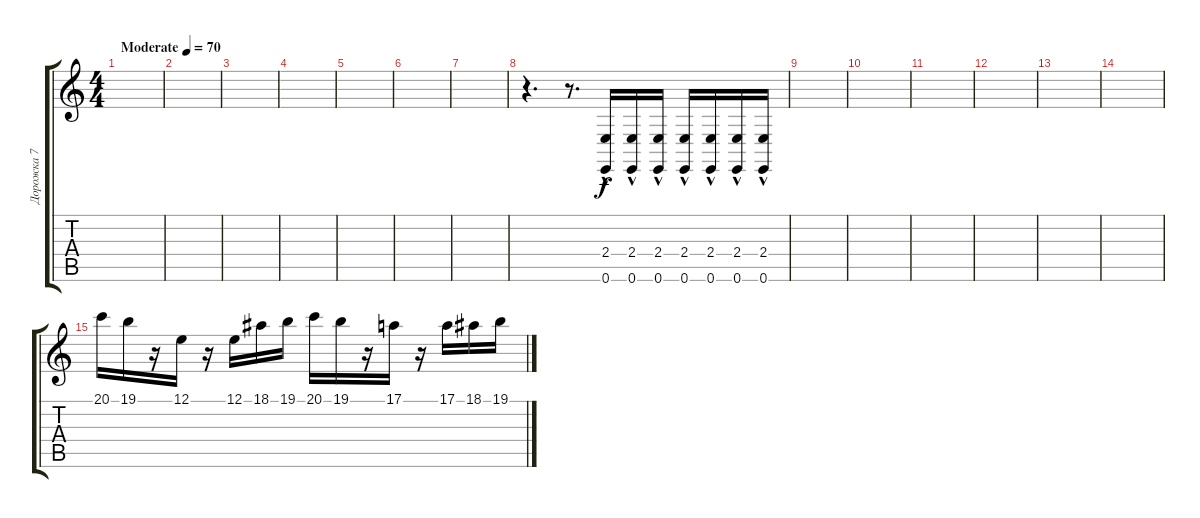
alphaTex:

\track ("Дорожка 7" "Дорожка 7") {instrument stringensemble1}
\staff {score tabs}
\tuning (E4 B3 G3 D3 A2 E2) {hide}
\ts (4 4)
\tempo (70 "Moderate")
\clef g2
\ks c
|
|
|
|
|
|
|
r.4{d} r.8{d} (2.4{hac} 0.6{hac}).16{volume 16 instrument gunshot} (2.4{hac} 0.6{hac}).16 (2.4{hac} 0.6{hac}).16 (2.4{hac} 0.6{hac}).16 (2.4{hac} 0.6{hac}).16 (2.4{hac} 0.6{hac}).16 (2.4{hac} 0.6{hac}).16 |
|
|
|
|
|
|
20.1.16{dy f volume 13 instrument orchestrahit} 19.1.16 r.16 12.1.16 r.16 12.1.16 18.1.16 19.1.16 20.1.16 19.1.16 r.16 17.1.16 r.16 17.1.16 18.1.16 19.1.16
